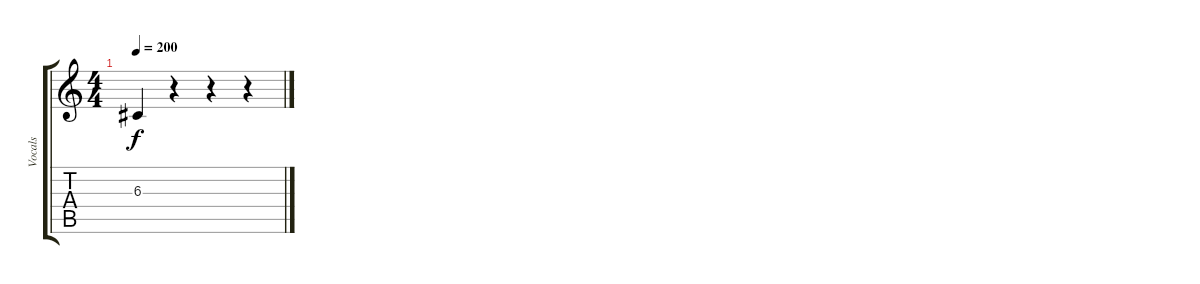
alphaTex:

\track ("Vocals" "Vocals") {instrument altosax}
\staff {score tabs}
\tuning (E4 B3 G3 D3 A2 E2) {hide}
\ts (4 4)
\tempo 200
\clef g2
\ks c
6.3{t}.4{dy f} r.4 r.4 r.4
